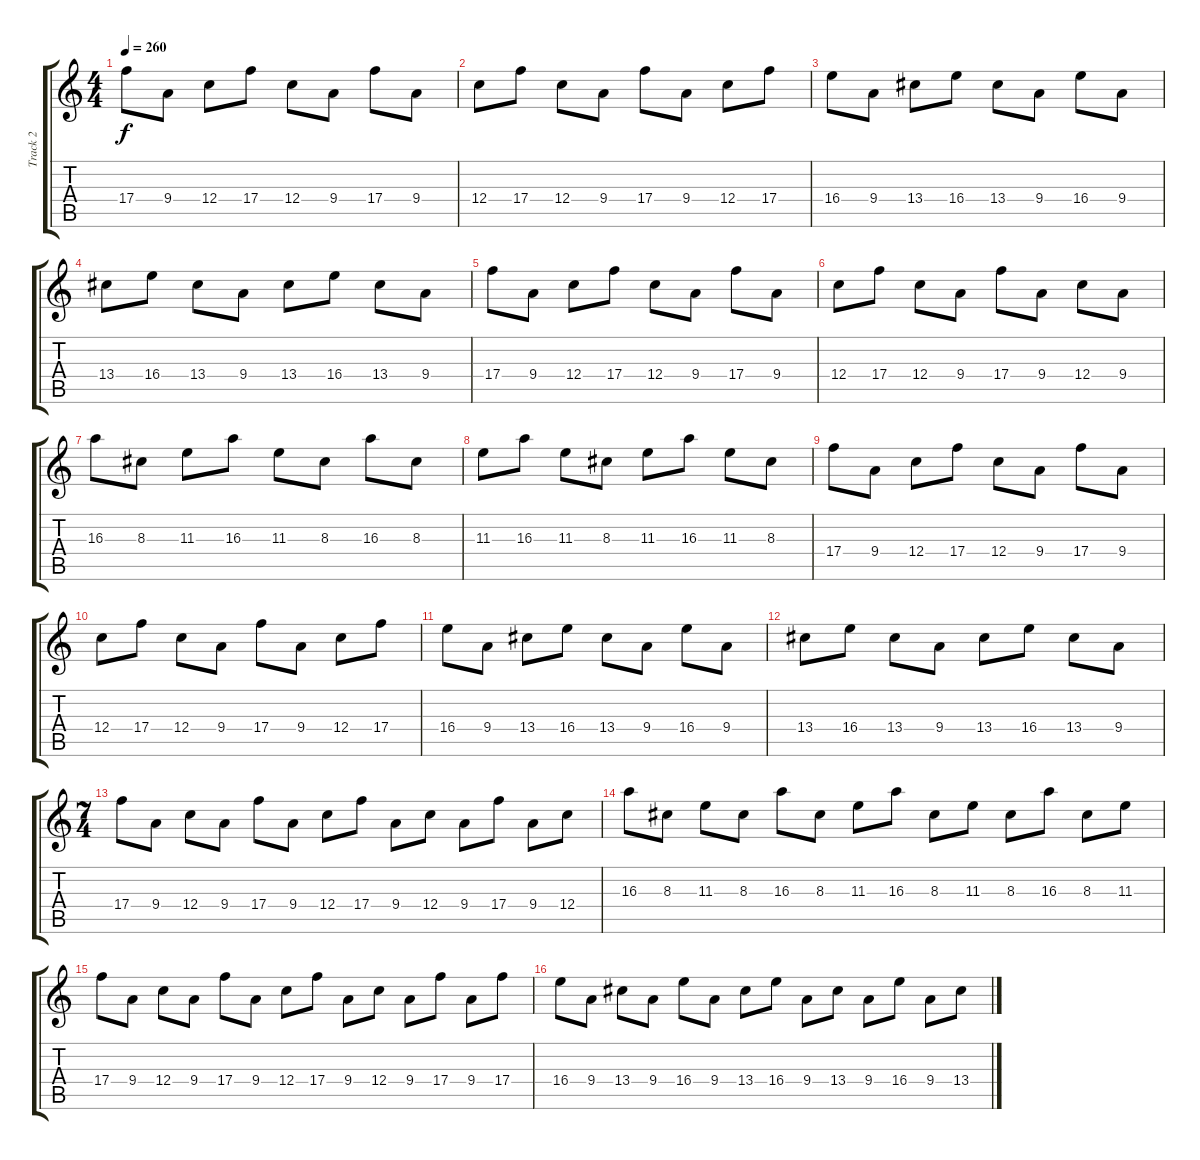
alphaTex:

\track ("Track 2" "Track 2") {instrument distortionguitar}
\staff {score tabs}
\tuning (D4 A3 F3 C3 G2 D2) {hide}
\ts (4 4)
\tempo 260
\clef g2
\ks c
17.4.8{dy f} 9.4.8 12.4.8 17.4.8 12.4.8 9.4.8 17.4.8 9.4.8 |
12.4.8 17.4.8 12.4.8 9.4.8 17.4.8 9.4.8 12.4.8 17.4.8 |
16.4.8 9.4.8 13.4.8 16.4.8 13.4.8 9.4.8 16.4.8 9.4.8 |
13.4.8 16.4.8 13.4.8 9.4.8 13.4.8 16.4.8 13.4.8 9.4.8 |
17.4.8 9.4.8 12.4.8 17.4.8 12.4.8 9.4.8 17.4.8 9.4.8 |
12.4.8 17.4.8 12.4.8 9.4.8 17.4.8 9.4.8 12.4.8 9.4.8 |
16.3.8 8.3.8 11.3.8 16.3.8 11.3.8 8.3.8 16.3.8 8.3.8 |
11.3.8 16.3.8 11.3.8 8.3.8 11.3.8 16.3.8 11.3.8 8.3.8 |
17.4.8 9.4.8 12.4.8 17.4.8 12.4.8 9.4.8 17.4.8 9.4.8 |
12.4.8 17.4.8 12.4.8 9.4.8 17.4.8 9.4.8 12.4.8 17.4.8 |
16.4.8 9.4.8 13.4.8 16.4.8 13.4.8 9.4.8 16.4.8 9.4.8 |
13.4.8 16.4.8 13.4.8 9.4.8 13.4.8 16.4.8 13.4.8 9.4.8 |
\ts (7 4)
17.4.8 9.4.8 12.4.8 9.4.8 17.4.8 9.4.8 12.4.8 17.4.8 9.4.8 12.4.8 9.4.8 17.4.8 9.4.8 12.4.8 |
16.3.8 8.3.8 11.3.8 8.3.8 16.3.8 8.3.8 11.3.8 16.3.8 8.3.8 11.3.8 8.3.8 16.3.8 8.3.8 11.3.8 |
17.4.8 9.4.8 12.4.8 9.4.8 17.4.8 9.4.8 12.4.8 17.4.8 9.4.8 12.4.8 9.4.8 17.4.8 9.4.8 17.4.8 |
16.4.8 9.4.8 13.4.8 9.4.8 16.4.8 9.4.8 13.4.8 16.4.8 9.4.8 13.4.8 9.4.8 16.4.8 9.4.8 13.4.8
